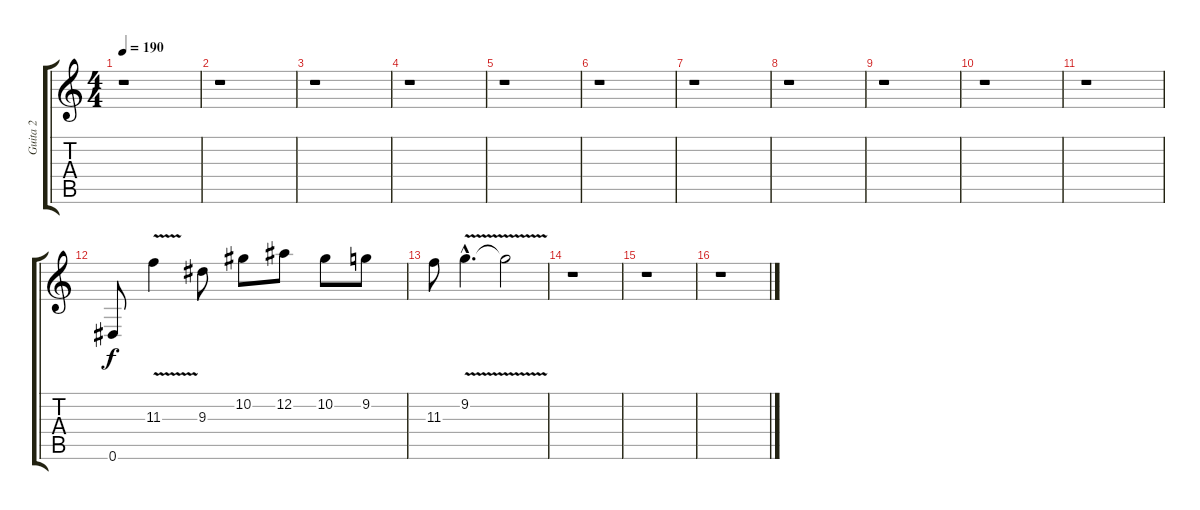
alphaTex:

\track ("Guita 2" "Guita 2") {instrument distortionguitar}
\staff {score tabs}
\tuning (Eb4 Bb3 Gb3 Db3 Ab2 Eb2) {hide}
\ts (4 4)
\tempo 190
\clef g2
\ks c
r.1{dy f} |
r.1 |
r.1 |
r.1 |
r.1 |
r.1 |
r.1 |
r.1 |
r.1 |
r.1 |
r.1 |
0.6.8 11.3{v}.4 9.3.8 10.2.8 12.2.8 10.2.8 9.2.8 |
11.3.8 9.2{v hac}.4{d} 9.2{t}.2 |
r.1 |
r.1 |
r.1
